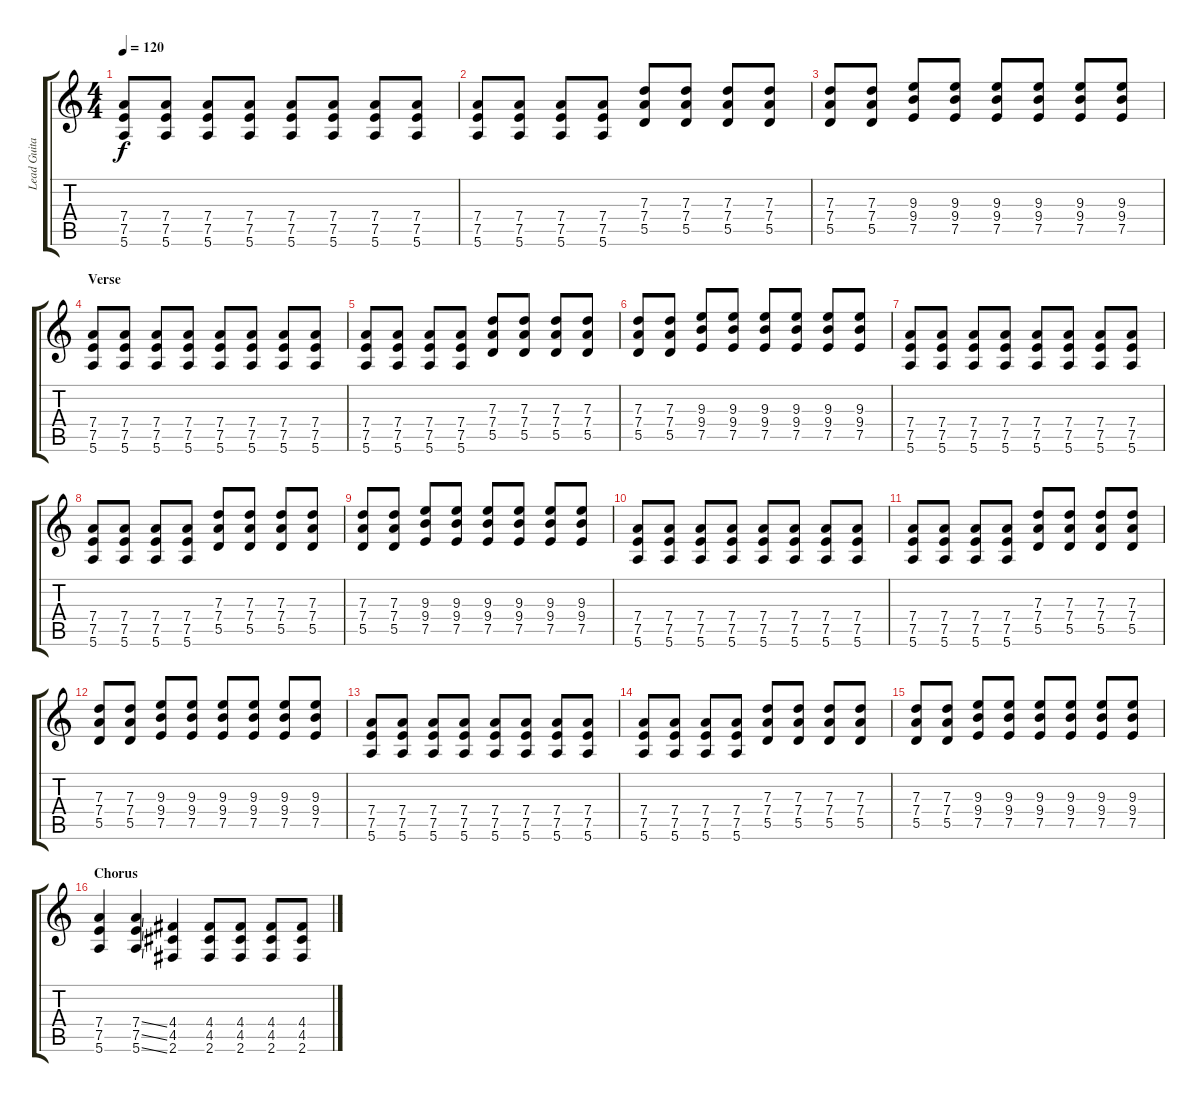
\track ("Lead Guitar" "Lead Guita") {instrument overdrivenguitar}
\staff {score tabs}
\tuning (E4 B3 G3 D3 A2 E2) {hide}
\ts (4 4)
\tempo 120
\clef g2
\ks c
(7.4 7.5 5.6).8{dy f instrument overdrivenguitar} (7.4 7.5 5.6).8 (7.4 7.5 5.6).8 (7.4 7.5 5.6).8 (7.4 7.5 5.6).8 (7.4 7.5 5.6).8 (7.4 7.5 5.6).8 (7.4 7.5 5.6).8 |
(7.4 7.5 5.6).8 (7.4 7.5 5.6).8 (7.4 7.5 5.6).8 (7.4 7.5 5.6).8 (7.3 7.4 5.5).8 (7.3 7.4 5.5).8 (7.3 7.4 5.5).8 (7.3 7.4 5.5).8 |
(7.3 7.4 5.5).8 (7.3 7.4 5.5).8 (9.3 9.4 7.5).8 (9.3 9.4 7.5).8 (9.3 9.4 7.5).8 (9.3 9.4 7.5).8 (9.3 9.4 7.5).8 (9.3 9.4 7.5).8 |
\section ("" "Verse")
(7.4 7.5 5.6).8 (7.4 7.5 5.6).8 (7.4 7.5 5.6).8 (7.4 7.5 5.6).8 (7.4 7.5 5.6).8 (7.4 7.5 5.6).8 (7.4 7.5 5.6).8 (7.4 7.5 5.6).8 |
(7.4 7.5 5.6).8 (7.4 7.5 5.6).8 (7.4 7.5 5.6).8 (7.4 7.5 5.6).8 (7.3 7.4 5.5).8 (7.3 7.4 5.5).8 (7.3 7.4 5.5).8 (7.3 7.4 5.5).8 |
(7.3 7.4 5.5).8 (7.3 7.4 5.5).8 (9.3 9.4 7.5).8 (9.3 9.4 7.5).8 (9.3 9.4 7.5).8 (9.3 9.4 7.5).8 (9.3 9.4 7.5).8 (9.3 9.4 7.5).8 |
(7.4 7.5 5.6).8 (7.4 7.5 5.6).8 (7.4 7.5 5.6).8 (7.4 7.5 5.6).8 (7.4 7.5 5.6).8 (7.4 7.5 5.6).8 (7.4 7.5 5.6).8 (7.4 7.5 5.6).8 |
(7.4 7.5 5.6).8 (7.4 7.5 5.6).8 (7.4 7.5 5.6).8 (7.4 7.5 5.6).8 (7.3 7.4 5.5).8 (7.3 7.4 5.5).8 (7.3 7.4 5.5).8 (7.3 7.4 5.5).8 |
(7.3 7.4 5.5).8 (7.3 7.4 5.5).8 (9.3 9.4 7.5).8 (9.3 9.4 7.5).8 (9.3 9.4 7.5).8 (9.3 9.4 7.5).8 (9.3 9.4 7.5).8 (9.3 9.4 7.5).8 |
(7.4 7.5 5.6).8 (7.4 7.5 5.6).8 (7.4 7.5 5.6).8 (7.4 7.5 5.6).8 (7.4 7.5 5.6).8 (7.4 7.5 5.6).8 (7.4 7.5 5.6).8 (7.4 7.5 5.6).8 |
(7.4 7.5 5.6).8 (7.4 7.5 5.6).8 (7.4 7.5 5.6).8 (7.4 7.5 5.6).8 (7.3 7.4 5.5).8 (7.3 7.4 5.5).8 (7.3 7.4 5.5).8 (7.3 7.4 5.5).8 |
(7.3 7.4 5.5).8 (7.3 7.4 5.5).8 (9.3 9.4 7.5).8 (9.3 9.4 7.5).8 (9.3 9.4 7.5).8 (9.3 9.4 7.5).8 (9.3 9.4 7.5).8 (9.3 9.4 7.5).8 |
(7.4 7.5 5.6).8 (7.4 7.5 5.6).8 (7.4 7.5 5.6).8 (7.4 7.5 5.6).8 (7.4 7.5 5.6).8 (7.4 7.5 5.6).8 (7.4 7.5 5.6).8 (7.4 7.5 5.6).8 |
(7.4 7.5 5.6).8 (7.4 7.5 5.6).8 (7.4 7.5 5.6).8 (7.4 7.5 5.6).8 (7.3 7.4 5.5).8 (7.3 7.4 5.5).8 (7.3 7.4 5.5).8 (7.3 7.4 5.5).8 |
(7.3 7.4 5.5).8 (7.3 7.4 5.5).8 (9.3 9.4 7.5).8 (9.3 9.4 7.5).8 (9.3 9.4 7.5).8 (9.3 9.4 7.5).8 (9.3 9.4 7.5).8 (9.3 9.4 7.5).8 |
\section ("" "Chorus")
(7.4 7.5 5.6).4 (7.4{ss} 7.5{ss} 5.6{ss}).4 (4.4 4.5 2.6).4 (4.4 4.5 2.6).8 (4.4 4.5 2.6).8 (4.4 4.5 2.6).8 (4.4 4.5 2.6).8
